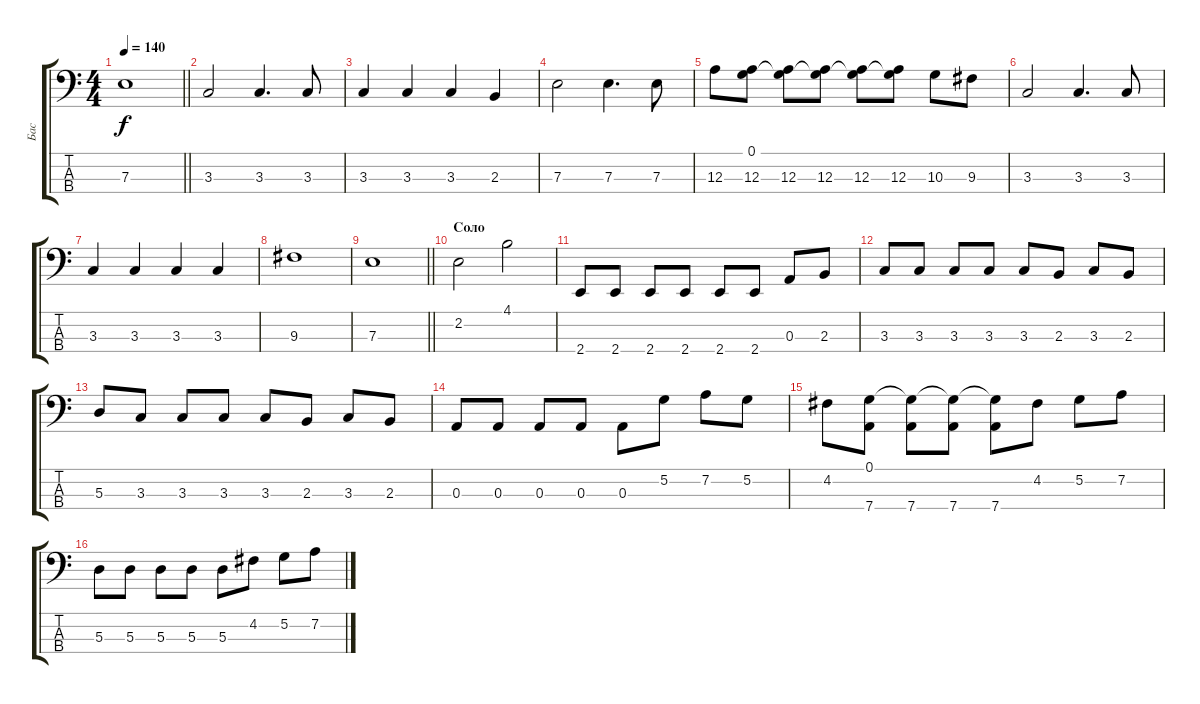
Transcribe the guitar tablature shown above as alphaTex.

\track ("Бас" "Бас") {instrument slapbass1}
\staff {score tabs}
\tuning (G2 D2 A1 D1) {hide}
\ts (4 4)
\tempo 140
\clef f4
\barLineRight lightlight
\ks c
7.3.1{dy f} |
3.3.2 3.3.4{d} 3.3.8 |
3.3.4 3.3.4 3.3.4 2.3.4 |
7.3.2 7.3.4{d} 7.3.8 |
12.3.8 (0.1 12.3).8 (0.1{t} 12.3).8 (0.1{t} 12.3).8 (0.1{t} 12.3).8 (0.1{t} 12.3).8 10.3.8 9.3.8 |
3.3.2 3.3.4{d} 3.3.8 |
3.3.4 3.3.4 3.3.4 3.3.4 |
9.3.1 |
\barLineRight lightlight
7.3.1 |
\section ("" "Соло")
2.2.2 4.1.2 |
2.4.8 2.4.8 2.4.8 2.4.8 2.4.8 2.4.8 0.3.8 2.3.8 |
3.3.8 3.3.8 3.3.8 3.3.8 3.3.8 2.3.8 3.3.8 2.3.8 |
5.3.8 3.3.8 3.3.8 3.3.8 3.3.8 2.3.8 3.3.8 2.3.8 |
0.3.8 0.3.8 0.3.8 0.3.8 0.3.8 5.2.8 7.2.8 5.2.8 |
4.2.8 (0.1 7.4).8 (0.1{t} 7.4).8 (0.1{t} 7.4).8 (0.1{t} 7.4).8 4.2.8 5.2.8 7.2.8 |
5.3.8 5.3.8 5.3.8 5.3.8 5.3.8 4.2.8 5.2.8 7.2.8
